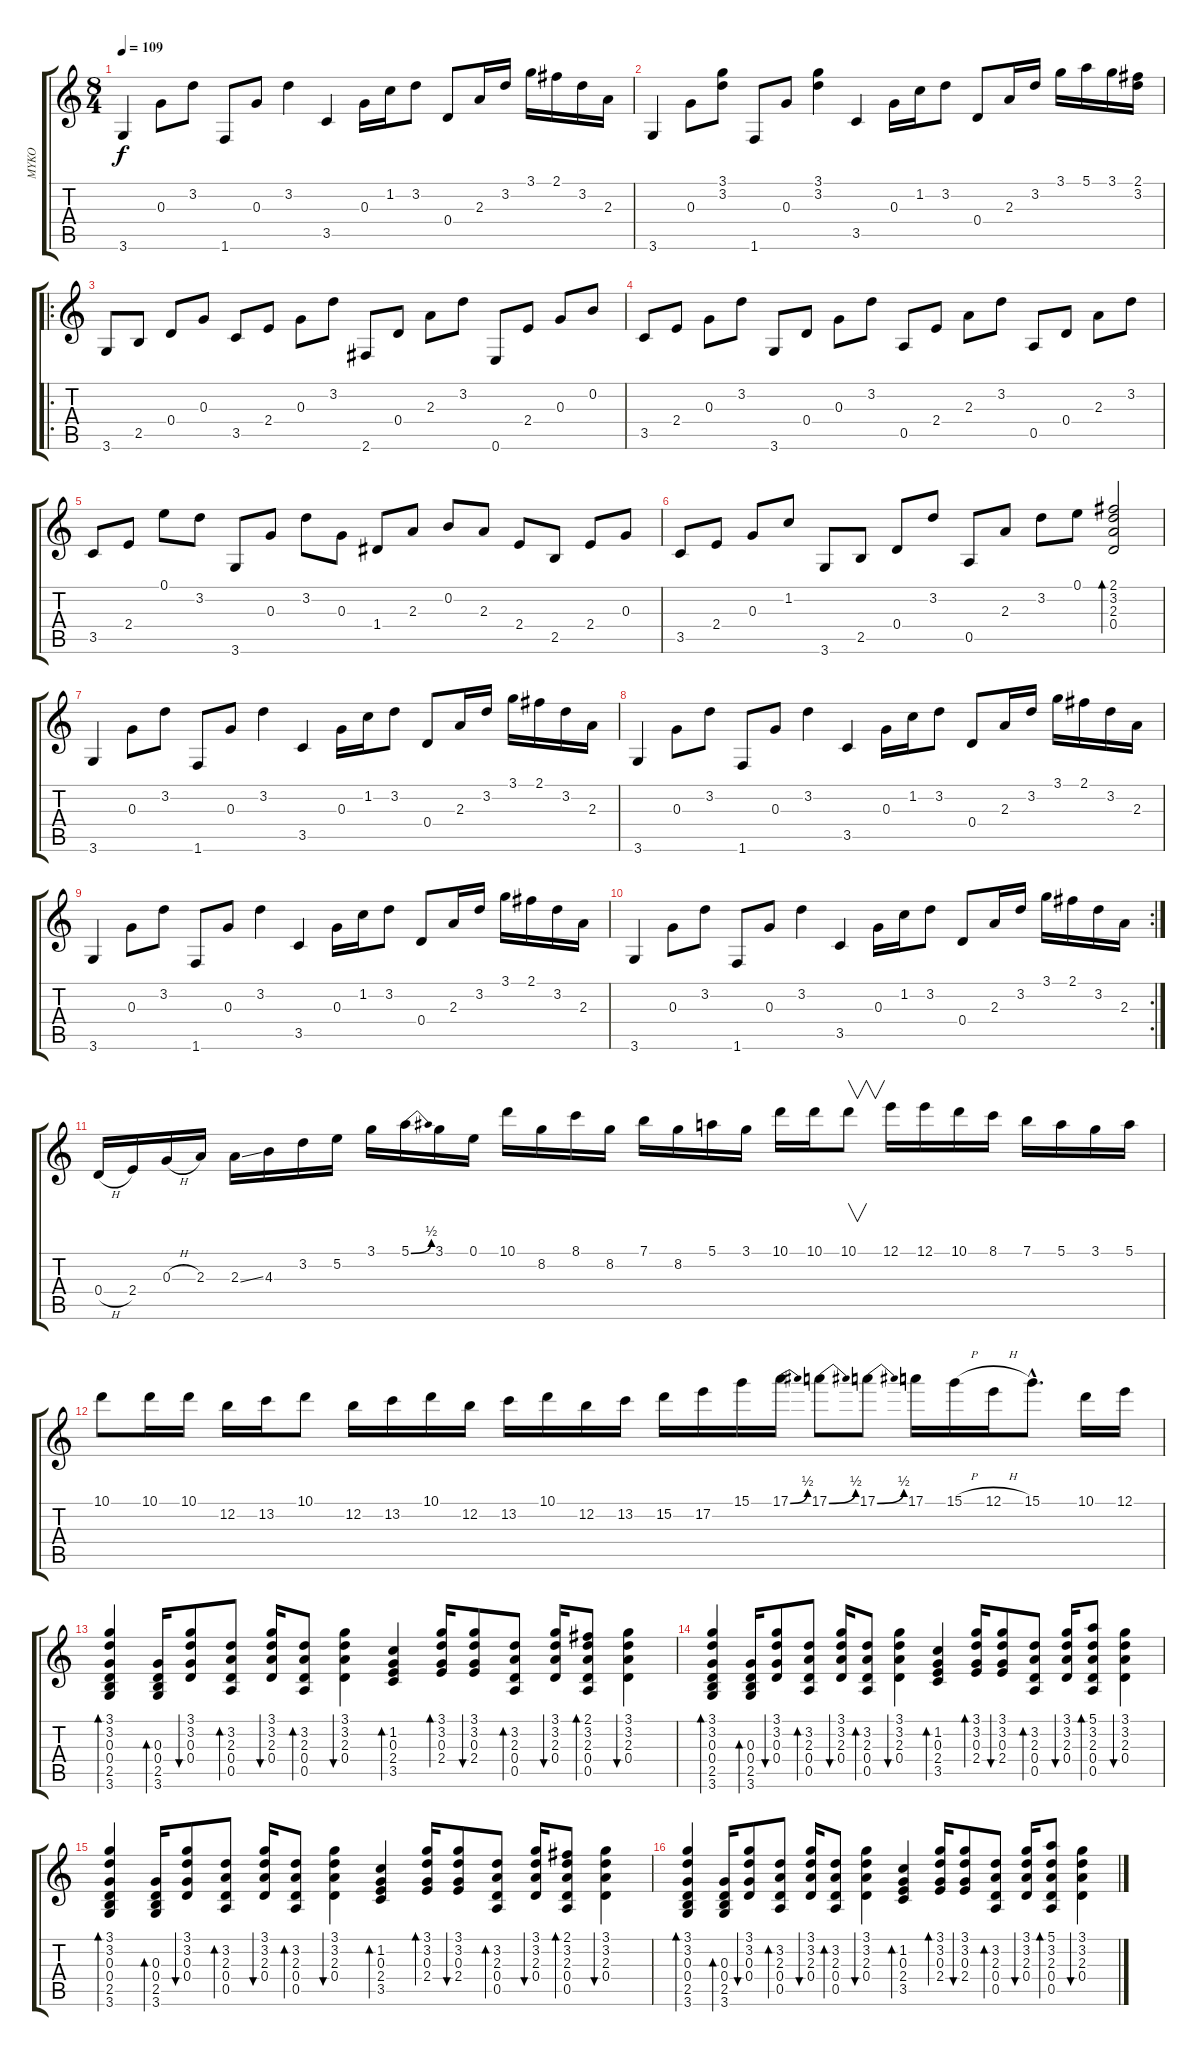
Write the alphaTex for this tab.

\track ("MYKO" "MYKO") {instrument acousticguitarsteel}
\staff {score tabs}
\tuning (E4 B3 G3 D3 A2 E2) {hide}
\ts (8 4)
\tempo 109
\clef g2
\ks c
3.6.4{dy f instrument acousticguitarsteel} 0.3.8 3.2.8 1.6.8 0.3.8 3.2.4 3.5.4 0.3.16 1.2.16 3.2.8 0.4.8 2.3.16 3.2.16 3.1.16 2.1.16 3.2.16 2.3.16 |
3.6.4 0.3.8 (3.1 3.2).8 1.6.8 0.3.8 (3.1 3.2).4 3.5.4 0.3.16 1.2.16 3.2.8 0.4.8 2.3.16 3.2.16 3.1.16 5.1.16 3.1.16 (2.1 3.2).16 |
\ro
3.6.8 2.5.8 0.4.8 0.3.8 3.5.8 2.4.8 0.3.8 3.2.8 2.6.8 0.4.8 2.3.8 3.2.8 0.6.8 2.4.8 0.3.8 0.2.8 |
3.5.8 2.4.8 0.3.8 3.2.8 3.6.8 0.4.8 0.3.8 3.2.8 0.5.8 2.4.8 2.3.8 3.2.8 0.5.8 0.4.8 2.3.8 3.2.8 |
3.5.8 2.4.8 0.1.8 3.2.8 3.6.8 0.3.8 3.2.8 0.3.8 1.4.8 2.3.8 0.2.8 2.3.8 2.4.8 2.5.8 2.4.8 0.3.8 |
3.5.8 2.4.8 0.3.8 1.2.8 3.6.8 2.5.8 0.4.8 3.2.8 0.5.8 2.3.8 3.2.8 0.1.8 (2.1 3.2 2.3 0.4).2{bd 240} |
3.6.4 0.3.8 3.2.8 1.6.8 0.3.8 3.2.4 3.5.4 0.3.16 1.2.16 3.2.8 0.4.8 2.3.16 3.2.16 3.1.16 2.1.16 3.2.16 2.3.16 |
3.6.4 0.3.8 3.2.8 1.6.8 0.3.8 3.2.4 3.5.4 0.3.16 1.2.16 3.2.8 0.4.8 2.3.16 3.2.16 3.1.16 2.1.16 3.2.16 2.3.16 |
3.6.4 0.3.8 3.2.8 1.6.8 0.3.8 3.2.4 3.5.4 0.3.16 1.2.16 3.2.8 0.4.8 2.3.16 3.2.16 3.1.16 2.1.16 3.2.16 2.3.16 |
\rc 2
3.6.4 0.3.8 3.2.8 1.6.8 0.3.8 3.2.4 3.5.4 0.3.16 1.2.16 3.2.8 0.4.8 2.3.16 3.2.16 3.1.16 2.1.16 3.2.16 2.3.16 |
0.4{h}.16 2.4.16 0.3{h}.16 2.3.16 2.3{ss}.16 4.3.16 3.2.16 5.2.16 3.1.16 5.1{be (bend 0 0 60 2)}.16 3.1.16 0.1.16 10.1.16 8.2.16 8.1.16 8.2.16 7.1.16 8.2.16 5.1.16 3.1.16 10.1.16 10.1.16 10.1.8{v} 12.1.16 12.1.16 10.1.16 8.1.16 7.1.16 5.1.16 3.1.16 5.1.16 |
10.1.8 10.1.16 10.1.16 12.2.16 13.2.16 10.1.8 12.2.16 13.2.16 10.1.16 12.2.16 13.2.16 10.1.16 12.2.16 13.2.16 15.2.16 17.2.16 15.1.16 17.1{be (bend 0 0 60 2)}.16 17.1{be (bend 0 0 60 2)}.8 17.1{be (bend 0 0 60 2)}.8 17.1.16 15.1{h}.16 12.1{h}.16 15.1{hac}.8{d} 10.1.16 12.1.16 |
(3.1 3.2 0.3 0.4 2.5 3.6).4{bd 60} (0.3 0.4 2.5 3.6).16{bd 60} (3.1 3.2 0.3 0.4).8{bu 60} (3.2 2.3 0.4 0.5).8{bd 60} (3.1 3.2 2.3 0.4).16{bu 60} (3.2 2.3 0.4 0.5).8{bd 60} (3.1 3.2 2.3 0.4).4{bu 60} (1.2 0.3 2.4 3.5).4{bd 60} (3.1 3.2 0.3 2.4).16{bd 60} (3.1 3.2 0.3 2.4).8{bu 60} (3.2 2.3 0.4 0.5).8{bd 60} (3.1 3.2 2.3 0.4).16{bu 60} (2.1 3.2 2.3 0.4 0.5).8{bd 60} (3.1 3.2 2.3 0.4).4{bu 60} |
(3.1 3.2 0.3 0.4 2.5 3.6).4{bd 60} (0.3 0.4 2.5 3.6).16{bd 60} (3.1 3.2 0.3 0.4).8{bu 60} (3.2 2.3 0.4 0.5).8{bd 60} (3.1 3.2 2.3 0.4).16{bu 60} (3.2 2.3 0.4 0.5).8{bd 60} (3.1 3.2 2.3 0.4).4{bu 60} (1.2 0.3 2.4 3.5).4{bd 60} (3.1 3.2 0.3 2.4).16{bd 60} (3.1 3.2 0.3 2.4).8{bu 60} (3.2 2.3 0.4 0.5).8{bd 60} (3.1 3.2 2.3 0.4).16{bu 60} (5.1 3.2 2.3 0.4 0.5).8{bd 60} (3.1 3.2 2.3 0.4).4{bu 60} |
(3.1 3.2 0.3 0.4 2.5 3.6).4{bd 60} (0.3 0.4 2.5 3.6).16{bd 60} (3.1 3.2 0.3 0.4).8{bu 60} (3.2 2.3 0.4 0.5).8{bd 60} (3.1 3.2 2.3 0.4).16{bu 60} (3.2 2.3 0.4 0.5).8{bd 60} (3.1 3.2 2.3 0.4).4{bu 60} (1.2 0.3 2.4 3.5).4{bd 60} (3.1 3.2 0.3 2.4).16{bd 60} (3.1 3.2 0.3 2.4).8{bu 60} (3.2 2.3 0.4 0.5).8{bd 60} (3.1 3.2 2.3 0.4).16{bu 60} (2.1 3.2 2.3 0.4 0.5).8{bd 60} (3.1 3.2 2.3 0.4).4{bu 60} |
(3.1 3.2 0.3 0.4 2.5 3.6).4{bd 60} (0.3 0.4 2.5 3.6).16{bd 60} (3.1 3.2 0.3 0.4).8{bu 60} (3.2 2.3 0.4 0.5).8{bd 60} (3.1 3.2 2.3 0.4).16{bu 60} (3.2 2.3 0.4 0.5).8{bd 60} (3.1 3.2 2.3 0.4).4{bu 60} (1.2 0.3 2.4 3.5).4{bd 60} (3.1 3.2 0.3 2.4).16{bd 60} (3.1 3.2 0.3 2.4).8{bu 60} (3.2 2.3 0.4 0.5).8{bd 60} (3.1 3.2 2.3 0.4).16{bu 60} (5.1 3.2 2.3 0.4 0.5).8{bd 60} (3.1 3.2 2.3 0.4).4{bu 60}
